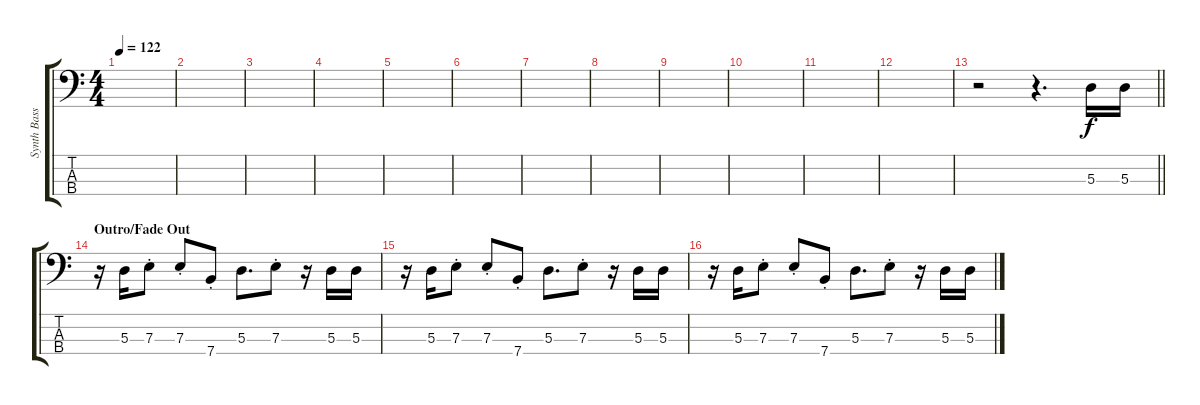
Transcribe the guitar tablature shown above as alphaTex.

\track ("Synth Bass" "Synth Bass") {instrument synthbass1 bank 255}
\staff {score tabs}
\tuning (G2 D2 A1 E1) {hide}
\ts (4 4)
\tempo 122
\clef f4
\ks c
|
|
|
|
|
|
|
|
|
|
|
|
\barLineRight lightlight
r.2 r.4{d} 5.3.16 5.3.16 |
\section ("" "Outro/Fade Out")
r.16 5.3.16 7.3{st}.8 7.3{st}.8 7.4{st}.8 5.3.8{d} 7.3{st}.8 r.16 5.3.16 5.3.16 |
r.16 5.3.16 7.3{st}.8 7.3{st}.8 7.4{st}.8 5.3.8{d} 7.3{st}.8 r.16 5.3.16 5.3.16 |
r.16 5.3.16 7.3{st}.8 7.3{st}.8 7.4{st}.8 5.3.8{d} 7.3{st}.8 r.16 5.3.16 5.3.16
